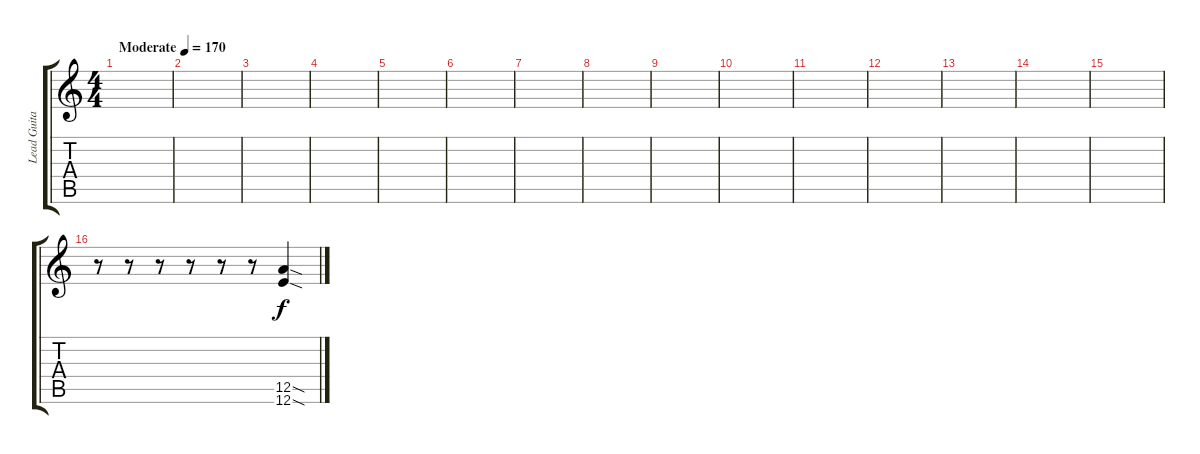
\track ("Lead Guitar" "Lead Guita") {instrument overdrivenguitar}
\staff {score tabs}
\tuning (E4 B3 G3 D3 A2 E2) {hide}
\ts (4 4)
\tempo (170 "Moderate")
\clef g2
\ks c
|
|
|
|
|
|
|
|
|
|
|
|
|
|
|
r.8 r.8 r.8 r.8 r.8 r.8 (12.5{sod} 12.6{sod}).4
